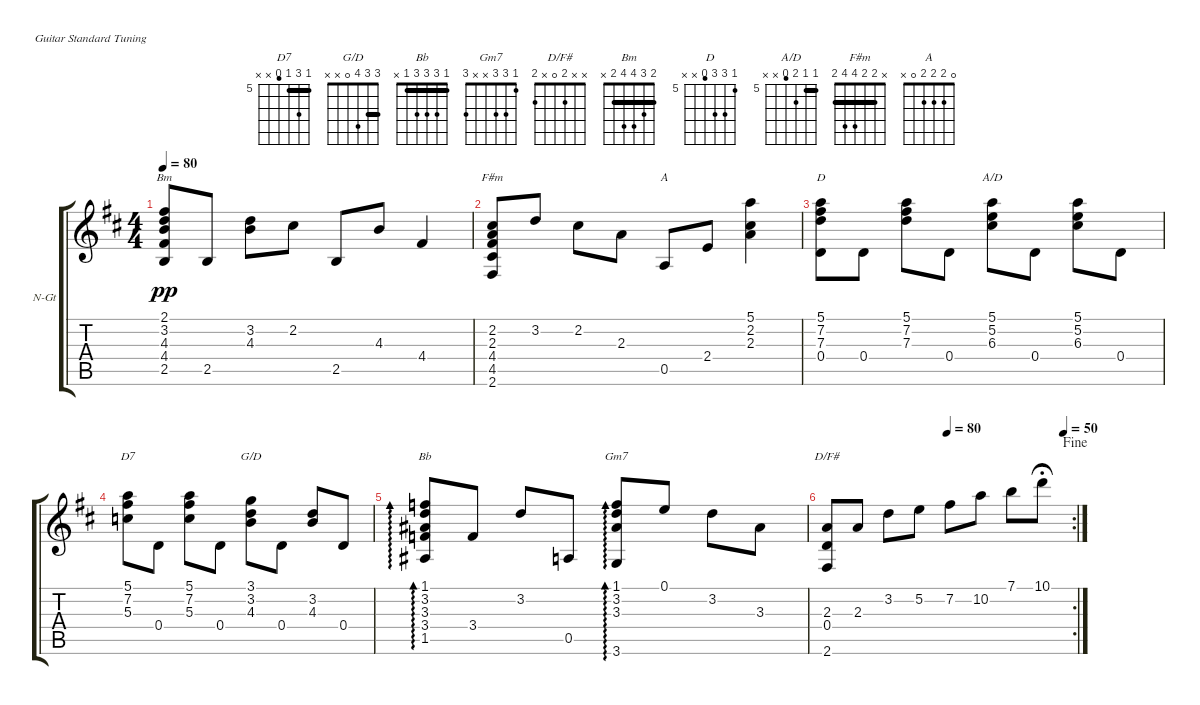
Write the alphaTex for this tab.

\defaultSystemsLayout 4
\bracketExtendMode groupsimilarinstruments
\firstSystemTrackNameOrientation horizontal
\otherSystemsTrackNameOrientation horizontal
\track ("Nylon Guitar" "N-Gt") {instrument acousticguitarnylon}
\staff {score tabs}
\tuning (E4 B3 G3 D3 A2 E2)
\chord ("D7" 5 7 5 4 x x) {firstfret 5 barre 5}
\chord ("G/D" 3 3 4 0 x x) {barre 3}
\chord ("Bb" 1 3 3 3 1 x) {barre 1}
\chord ("Gm7" 1 3 3 x x 3)
\chord ("D/F#" x x 2 0 x 2)
\chord ("Bm" 2 3 4 4 2 x) {barre 2}
\chord ("D" 5 7 7 4 x x) {firstfret 5}
\chord ("A/D" 5 5 6 4 x x) {firstfret 5 barre 5}
\chord ("F#m" x 2 2 4 4 2) {barre (2 2)}
\chord ("A" 0 2 2 2 0 x)
\ts (4 4)
\tempo 80
\clef g2
\ks d
(2.5 4.4 4.3 3.2 2.1).8{ch "Bm" dy pp} 2.5.8 (4.3 3.2).8 2.2.8 2.5.8 4.3.8 4.4.4 |
(2.6 4.5 4.4 2.3 2.2).8{ch "F#m"} 3.2.8 2.2.8 2.3.8 0.5.8{ch "A"} 2.4.8 (2.3 2.2 5.1).4 |
(0.4 7.3 7.2 5.1).8{ch "D"} 0.4.8 (7.3 7.2 5.1).8 0.4.8 (5.1 5.2 6.3).8{ch "A/D"} 0.4.8 (5.1 5.2 6.3).8 0.4.8 |
(5.1 7.2 5.3).8{ch "D7"} 0.4.8 (5.3 7.2 5.1).8 0.4.8 (3.1 3.2 4.3).8{ch "G/D"} 0.4.8 (4.3 3.2).8 0.4.8 |
(1.5 3.4 3.2 3.3 1.1).8{ad 0 ch "Bb"} 3.4.8 3.2.8 0.5.8 (3.6 3.3 3.2 1.1).8{ad 0 ch "Gm7"} 0.1.8 3.2.8 3.3.8 |
\rc 2
\jump fine
\tempo (80 0.49375)
\tempo (50 0.96875)
(2.6 0.4 2.3).8{ch "D/F#"} 2.3.8 3.2.8 5.2.8 7.2.8 10.2.8 7.1.8 10.1.8{fermata (medium 0.8)}
